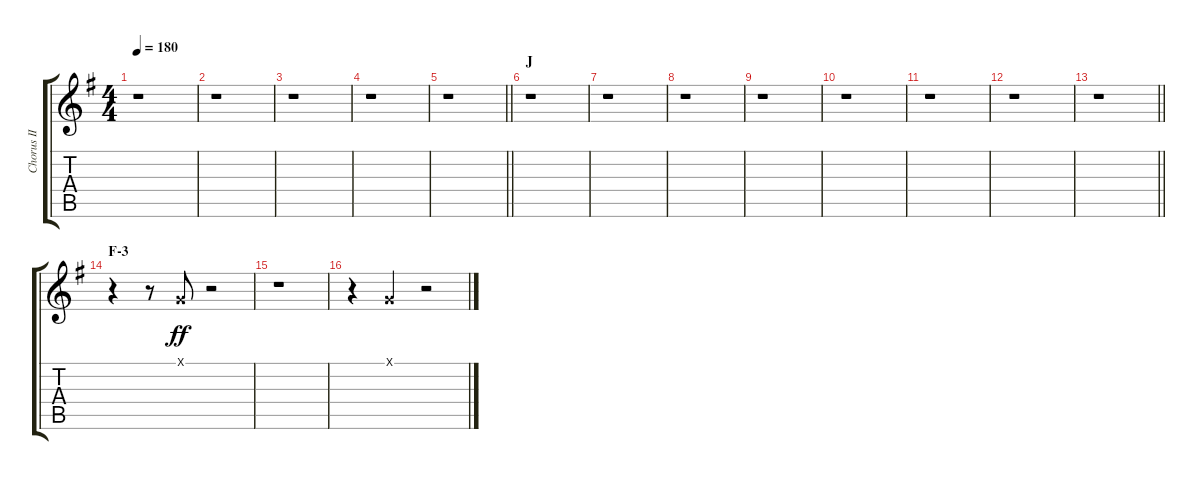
\track ("Chorus II" "Chorus II") {instrument voiceoohs}
\staff {score tabs}
\tuning (E4 B3 G3 D3 A2 E2) {hide}
\ts (4 4)
\tempo 180
\clef g2
\ks g
r.1{dy ff} |
r.1 |
r.1 |
r.1 |
\barLineRight lightlight
r.1 |
\section ("" "J")
r.1 |
r.1 |
r.1 |
r.1 |
r.1 |
r.1 |
r.1 |
\barLineRight lightlight
r.1 |
\section ("" "F-3")
r.4 r.8 3.1{x}.8 r.2 |
r.1 |
r.4 3.1{x}.4 r.2
